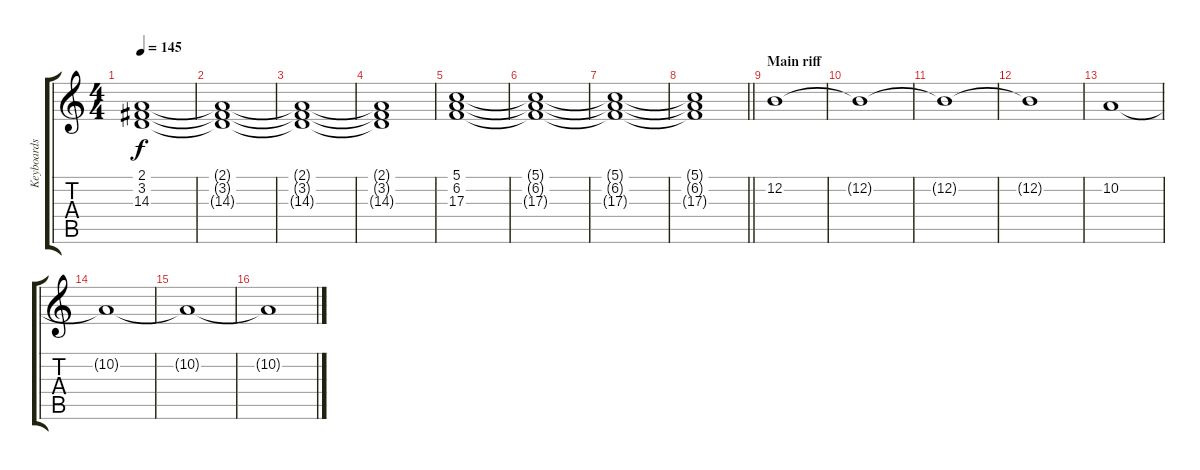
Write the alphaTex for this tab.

\track ("Keyboards" "Keyboards") {instrument choiraahs}
\staff {score tabs}
\tuning (E4 B3 G3 D3 A2 E2) {hide}
\ts (4 4)
\tempo 145
\clef g2
\ks c
(2.1 3.2 14.3).1{dy f} |
(2.1{t} 3.2{t} 14.3{t}).1 |
(2.1{t} 3.2{t} 14.3{t}).1 |
(2.1{t} 3.2{t} 14.3{t}).1 |
(5.1 6.2 17.3).1 |
(5.1{t} 6.2{t} 17.3{t}).1 |
(5.1{t} 6.2{t} 17.3{t}).1 |
\barLineRight lightlight
(5.1{t} 6.2{t} 17.3{t}).1 |
\section ("" "Main riff")
12.2.1 |
12.2{t}.1 |
12.2{t}.1 |
12.2{t}.1 |
10.2.1 |
10.2{t}.1 |
10.2{t}.1 |
10.2{t}.1
